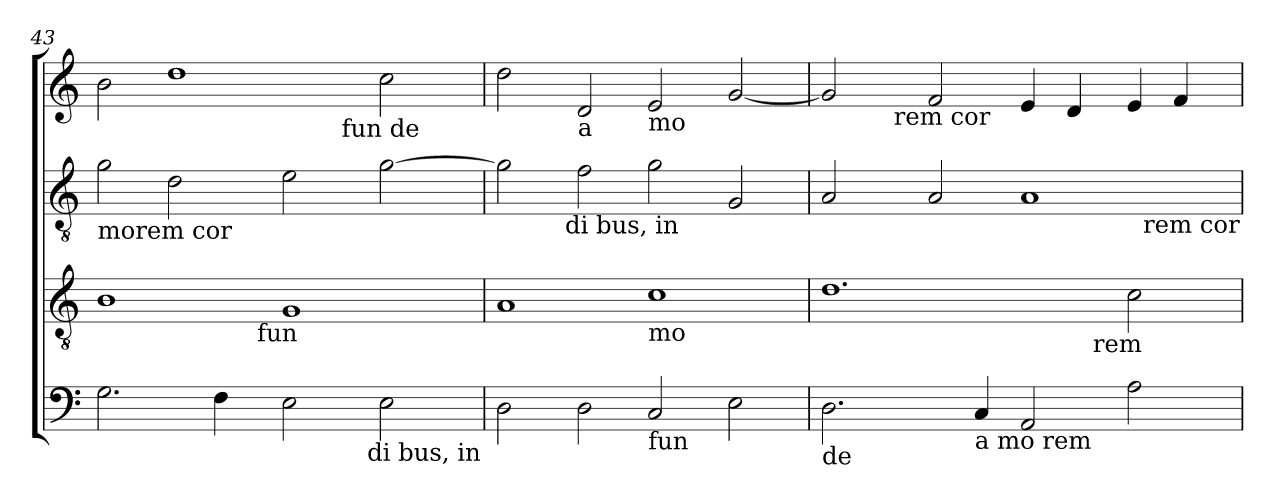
**kern	**kern	**kern	**kern
*part4	*part3	*part2	*part1
*staff4	*staff3	*staff2	*staff1
!!LO:PB:g=z
*clefF4	*clefGv2	*clefGv2	*clefG2
*k[]	*k[]	*k[]	*k[]
*C:	*C:	*C:	*C:
=43	=43	=43	=43
!	!	!	!LO:TX:b:t=bus, in
!	!	!LO:TX:b:t=morem cor	!
!LO:TX:b:t=cor	!	!	!
*^	*^	*	*^
2.G\	1ryy	1B	2ryy	2g\	2b\	1ryy
.	.	.	4ryy	2d\	1dd	.
4F\	.	.	8ryy	.	.	.
.	.	.	32ryy	.	.	.
!	!	!	!LO:TX:b:t=fun	!	!	!
.	.	.	1ryy	.	.	.
2E\	4...ryy	1G	.	2e\	.	4.ryy
!	!	!	!	!	!	!LO:TX:b:t=fun de
.	.	.	.	.	.	2ryy
!	!LO:TX:b:t=di bus, in	!	!	!	!	!
.	2ryy	.	.	.	.	.
2E\	.	.	.	[>2g\	2cc\	.
.	.	.	.	.	.	8ryy
.	.	.	16.ryy	.	.	.
.	32ryy	.	.	.	.	.
!	!	!LO:TX:b:t=de a	!	!	!	!
*v	*v	*	*	*	*v	*v
*	*v	*v	*	*
=44	=44	=44	=44
*	*	*^	*
2D\	1A	2g\]	4...ryy	2dd\
!	!	!	!LO:TX:b:t=di bus, in	!
.	.	.	1ryy	.
!	!	!	!	!LO:TX:b:t=a
2D\	.	2f\	.	2d/
!	!	!	!	!LO:TX:b:t=mo
!	!LO:TX:b:t=mo	!	!	!
!LO:TX:b:t=fun	!	!	!	!
2C/	1c	2g\	.	2e/
.	.	.	2ryy	.
2E\	.	2G/	.	[<2g/
.	.	.	32ryy	.
=45	=45	=45	=45	=45
!	!	!LO:TX:b:t=funde a mo	!	!
!LO:TX:b:t=de	!	!	!	!
*	*^	*v	*v	*^
2.D\	1.d	1ryy	2A/	2g/]	4ryy
.	.	.	.	.	16.ryy
!	!	!	!	!	!LO:TX:b:t=rem cor
.	.	.	.	.	1ryy
.	.	.	2A/	2f/	.
!LO:TX:b:t=a mo rem	!	!	!	!	!
4C/	.	.	.	.	.
2AA/	.	4ryy	1A	4e/	.
.	.	16.ryy	.	4d/	.
!	!	!LO:TX:b:t=rem	!	!	!
.	.	2ryy	.	.	2ryy
2A\	2c\	.	.	4e/	.
.	.	.	.	4f/	.
.	.	8ryy	.	.	8ryy
.	.	32ryy	.	.	32ryy
!	!	!	!LO:TX:b:t=rem cor	!	!
*	*v	*v	*	*v	*v
=	=	=	=
*-	*-	*-	*-
